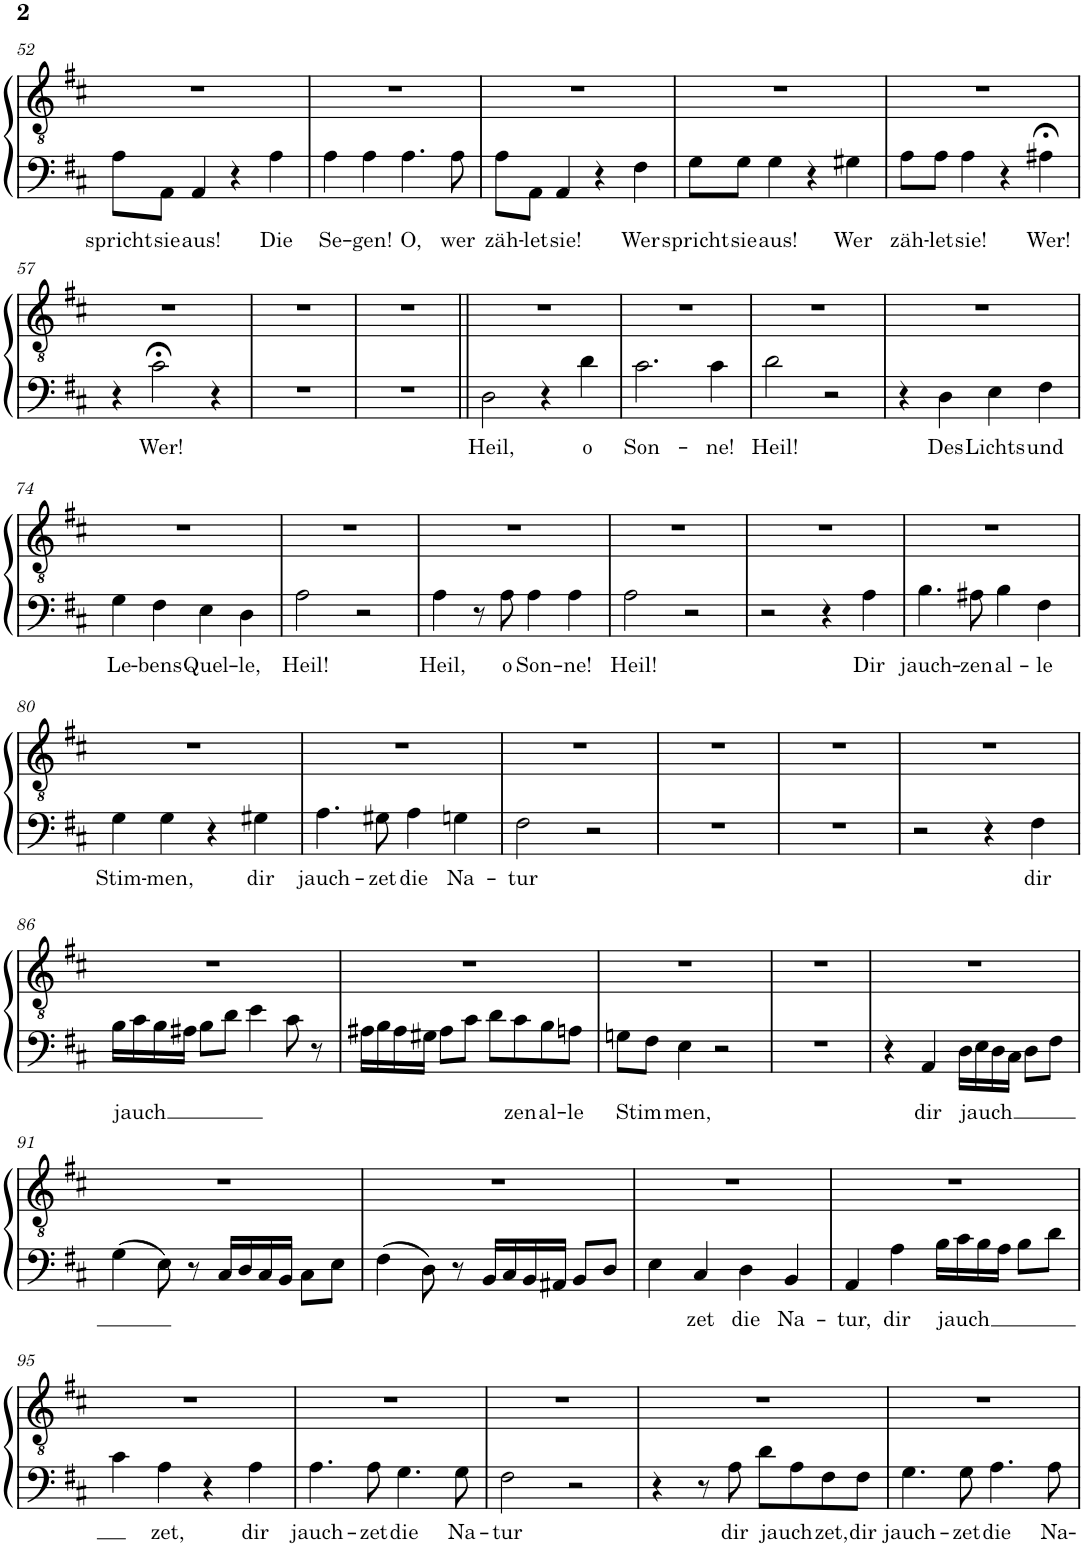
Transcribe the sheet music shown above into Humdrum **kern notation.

**kern	**text	**kern
*part1	*part1	*part1
*staff2	*staff2	*staff1
*I"Piano	*	*
*I'Pno.	*	*
!!LO:PB:g=z
*clefF4	*	*clefGv2
*k[f#c#]	*	*k[f#c#]
*M4/4	*	*M4/4
*met(c)	*	*met(c)
=52	=52	=52
!	!LO:LY:b	!
8A\L	spricht	1r
!	!LO:LY:b	!
8AA\J	sie	.
!	!LO:LY:b	!
4AA/	aus!	.
4r	.	.
!	!LO:LY:b	!
4A\	Die	.
=53	=53	=53
!	!LO:LY:b	!
4A\	Se-	1r
!	!LO:LY:b	!
4A\	-gen!	.
!	!LO:LY:b	!
4.A\	O,	.
!	!LO:LY:b	!
8A\	wer	.
=54	=54	=54
!	!LO:LY:b	!
8A\L	zäh-	1r
!	!LO:LY:b	!
8AA\J	-let	.
!	!LO:LY:b	!
4AA/	sie!	.
4r	.	.
!	!LO:LY:b	!
4F#\	Wer	.
=55	=55	=55
!	!LO:LY:b	!
8G\L	spricht	1r
!	!LO:LY:b	!
8G\J	sie	.
!	!LO:LY:b	!
4G\	aus!	.
4r	.	.
!	!LO:LY:b	!
4G#X\	Wer	.
=56	=56	=56
!	!LO:LY:b	!
8A\L	zäh-	1r
!	!LO:LY:b	!
8A\J	-let	.
!	!LO:LY:b	!
4A\	sie!	.
4r	.	.
!	!LO:LY:b	!
4A#X;<\	Wer!	.
!!LO:LB:g=z
=57	=57	=57
4r	.	1r
!	!LO:LY:b	!
2c#;<\	Wer!	.
4r	.	.
=58	=58	=58
1r	.	1r
=59	=59	=59
1r	.	1r
=70||	=70||	=70||
!	!LO:LY:b	!
2D\	Heil,	1r
4r	.	.
!	!LO:LY:b	!
4d\	o	.
=71	=71	=71
!	!LO:LY:b	!
2.c#\	Son-	1r
!	!LO:LY:b	!
4c#\	-ne!	.
=72	=72	=72
!	!LO:LY:b	!
2d\	Heil!	1r
2r	.	.
=73	=73	=73
4r	.	1r
!	!LO:LY:b	!
4D\	Des	.
!	!LO:LY:b	!
4E\	Lichts	.
!	!LO:LY:b	!
4F#\	und	.
!!LO:LB:g=z
=74	=74	=74
!	!LO:LY:b	!
4G\	Le-	1r
!	!LO:LY:b	!
4F#\	-bens	.
!	!LO:LY:b	!
4E\	Quel-	.
!	!LO:LY:b	!
4D\	-le,	.
=75	=75	=75
!	!LO:LY:b	!
2A\	Heil!	1r
2r	.	.
=76	=76	=76
!	!LO:LY:b	!
4A\	Heil,	1r
8r	.	.
!	!LO:LY:b	!
8A\	o	.
!	!LO:LY:b	!
4A\	Son-	.
!	!LO:LY:b	!
4A\	-ne!	.
=77	=77	=77
!	!LO:LY:b	!
2A\	Heil!	1r
2r	.	.
=78	=78	=78
2r	.	1r
4r	.	.
!	!LO:LY:b	!
4A\	Dir	.
=79	=79	=79
!	!LO:LY:b	!
4.B\	jauch-	1r
!	!LO:LY:b	!
8A#X\	-zen	.
!	!LO:LY:b	!
4B\	al-	.
!	!LO:LY:b	!
4F#\	-le	.
!!LO:LB:g=z
=80	=80	=80
!	!LO:LY:b	!
4G\	Stim-	1r
!	!LO:LY:b	!
4G\	-men,	.
4r	.	.
!	!LO:LY:b	!
4G#X\	dir	.
=81	=81	=81
!	!LO:LY:b	!
4.A\	jauch-	1r
!	!LO:LY:b	!
8G#X\	-zet	.
!	!LO:LY:b	!
4A\	die	.
!	!LO:LY:b	!
4Gn\	Na-	.
=82	=82	=82
!	!LO:LY:b	!
2F#\	-tur	1r
2r	.	.
=83	=83	=83
1r	.	1r
=84	=84	=84
1r	.	1r
=85	=85	=85
2r	.	1r
4r	.	.
!	!LO:LY:b	!
4F#\	dir	.
!!LO:LB:g=z
=86	=86	=86
!	!LO:LY:b	!
16B\LL	jauch	1r
16c#\	.	.
16B\	.	.
16A#X\JJ	.	.
8B\L	.	.
8d\J	.	.
4e\	.	.
8c#\	.	.
8r	.	.
=87	=87	=87
16A#X\LL	.	1r
16B\	.	.
16A#\	.	.
16G#X\JJ	.	.
8A#\L	.	.
8c#\J	.	.
8d\L	.	.
!	!LO:LY:b	!
8c#\	zen	.
!	!LO:LY:b	!
8B\	al-	.
!	!LO:LY:b	!
8An\J	-le	.
=88	=88	=88
!	!LO:LY:b	!
8Gn\L	Stim	1r
8F#\J	.	.
!	!LO:LY:b	!
4E\	men,	.
2r	.	.
=89	=89	=89
1r	.	1r
=90	=90	=90
4r	.	1r
!	!LO:LY:b	!
4AA/	dir	.
!	!LO:LY:b	!
16D\LL	jauch	.
16E\	.	.
16D\	.	.
16C#\JJ	.	.
8D\L	.	.
8F#\J	.	.
!!LO:LB:g=z
=91	=91	=91
4G\	.	1r
8E\	.	.
8r	.	.
16C#/LL	.	.
16D/	.	.
16C#/	.	.
16BB/JJ	.	.
8C#\L	.	.
8E\J	.	.
=92	=92	=92
4F#\	.	1r
8D\	.	.
8r	.	.
16BB/LL	.	.
16C#/	.	.
16BB/	.	.
16AA#X/JJ	.	.
8BB/L	.	.
8D/J	.	.
=93	=93	=93
4E\	.	1r
!	!LO:LY:b	!
4C#/	zet	.
!	!LO:LY:b	!
4D\	die	.
!	!LO:LY:b	!
4BB/	Na-	.
=94	=94	=94
!	!LO:LY:b	!
4AA/	-tur,	1r
!	!LO:LY:b	!
4A\	dir	.
!	!LO:LY:b	!
16B\LL	jauch	.
16c#\	.	.
16B\	.	.
16A\JJ	.	.
8B\L	.	.
8d\J	.	.
!!LO:LB:g=z
=95	=95	=95
4c#\	.	1r
!	!LO:LY:b	!
4A\	zet,	.
4r	.	.
!	!LO:LY:b	!
4A\	dir	.
=96	=96	=96
!	!LO:LY:b	!
4.A\	jauch-	1r
!	!LO:LY:b	!
8A\	-zet	.
!	!LO:LY:b	!
4.G\	die	.
!	!LO:LY:b	!
8G\	Na-	.
=97	=97	=97
!	!LO:LY:b	!
2F#\	-tur	1r
2r	.	.
=98	=98	=98
4r	.	1r
8r	.	.
!	!LO:LY:b	!
8A\	dir	.
!	!LO:LY:b	!
8d\L	jauch	.
8A\	.	.
!	!LO:LY:b	!
8F#\	zet,	.
!	!LO:LY:b	!
8F#\J	dir	.
=99	=99	=99
!	!LO:LY:b	!
4.G\	jauch-	1r
!	!LO:LY:b	!
8G\	-zet	.
!	!LO:LY:b	!
4.A\	die	.
!	!LO:LY:b	!
8A\	Na-	.
=	=	=
*-	*-	*-
